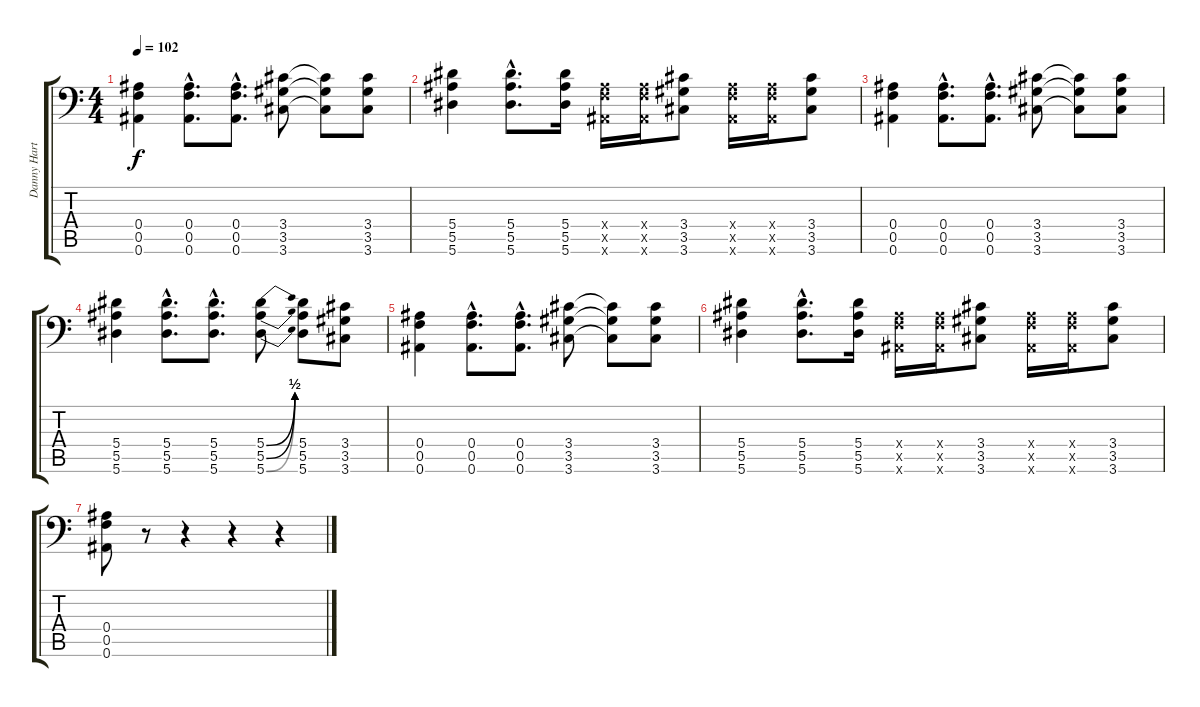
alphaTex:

\track ("Danny Hartwell (Main Guitar)" "Danny Hart") {instrument distortionguitar}
\staff {score tabs}
\tuning (C4 G3 Eb3 Bb2 F2 Bb1) {hide}
\ts (4 4)
\tempo 102
\clef f4
\ks c
(0.4 0.5 0.6).4{dy f} (0.4{hac} 0.5{hac} 0.6{hac}).8{d} (0.4{hac} 0.5{hac} 0.6{hac}).8{d} (3.4 3.5 3.6).8 (3.4{t} 3.5{t} 3.6{t}).8 (3.4 3.5 3.6).8 |
(5.4 5.5 5.6).4 (5.4{hac} 5.5{hac} 5.6{hac}).8{d} (5.4 5.5 5.6).16 (0.4{x} 0.5{x} 0.6{x}).16 (0.4{x} 0.5{x} 0.6{x}).16 (3.4 3.5 3.6).8 (0.4{x} 0.5{x} 0.6{x}).16 (0.4{x} 0.5{x} 0.6{x}).16 (3.4 3.5 3.6).8 |
(0.4 0.5 0.6).4 (0.4{hac} 0.5{hac} 0.6{hac}).8{d} (0.4{hac} 0.5{hac} 0.6{hac}).8{d} (3.4 3.5 3.6).8 (3.4{t} 3.5{t} 3.6{t}).8 (3.4 3.5 3.6).8 |
(5.4 5.5 5.6).4 (5.4{hac} 5.5{hac} 5.6{hac}).8{d} (5.4{hac} 5.5{hac} 5.6{hac}).8{d} (5.4{be (bend 0 0 60 2)} 5.5{be (bend 0 0 60 2)} 5.6{be (bend 0 0 60 2)}).8 (5.4 5.5 5.6).8 (3.4 3.5 3.6).8 |
(0.4 0.5 0.6).4 (0.4{hac} 0.5{hac} 0.6{hac}).8{d} (0.4{hac} 0.5{hac} 0.6{hac}).8{d} (3.4 3.5 3.6).8 (3.4{t} 3.5{t} 3.6{t}).8 (3.4 3.5 3.6).8 |
(5.4 5.5 5.6).4 (5.4{hac} 5.5{hac} 5.6{hac}).8{d} (5.4 5.5 5.6).16 (0.4{x} 0.5{x} 0.6{x}).16 (0.4{x} 0.5{x} 0.6{x}).16 (3.4 3.5 3.6).8 (0.4{x} 0.5{x} 0.6{x}).16 (0.4{x} 0.5{x} 0.6{x}).16 (3.4 3.5 3.6).8 |
(0.4 0.5 0.6).8 r.8 r.4 r.4 r.4
